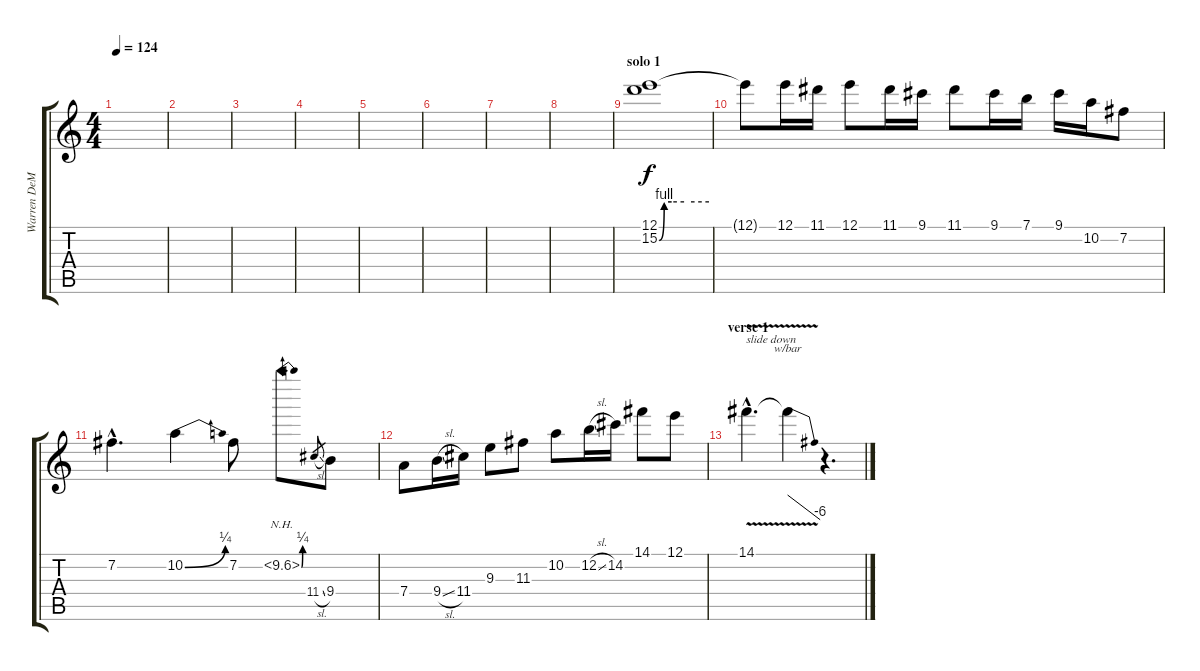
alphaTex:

\track ("Warren DeMartini" "Warren DeM") {instrument distortionguitar}
\staff {score tabs}
\tuning (E4 B3 G3 D3 A2 E2) {hide}
\ts (4 4)
\tempo 124
\clef g2
\ks c
|
|
|
|
|
|
|
|
\section ("" "solo 1")
(12.1 15.2{be (custom 0 0 6 4 15 4 30 4 60 4)}).1 |
12.1{t}.8 12.1.16 11.1.16 12.1.8 11.1.16 9.1.16 11.1.8 9.1.16 7.1.16 9.1.16 10.2.16 7.2.8 |
7.2{hac}.4{d} 10.2{be (bend 0 0 60 1)}.4 7.2.8 10.2{be (bend 0 0 60 1) nh}.8 11.4{sl}.8{gr} 9.4.8 |
7.4.8 9.4{sl}.16 11.4.16 9.3.8 11.3.8 10.2.8 12.2{sl}.16 14.2.16 14.1.8 12.1.8 |
\section ("" "verse 1")
14.1{v hac}.4{d txt "slide down"} 14.1{t}.4{tbe (dive default 0 0 60 -24)} r.4{d}
